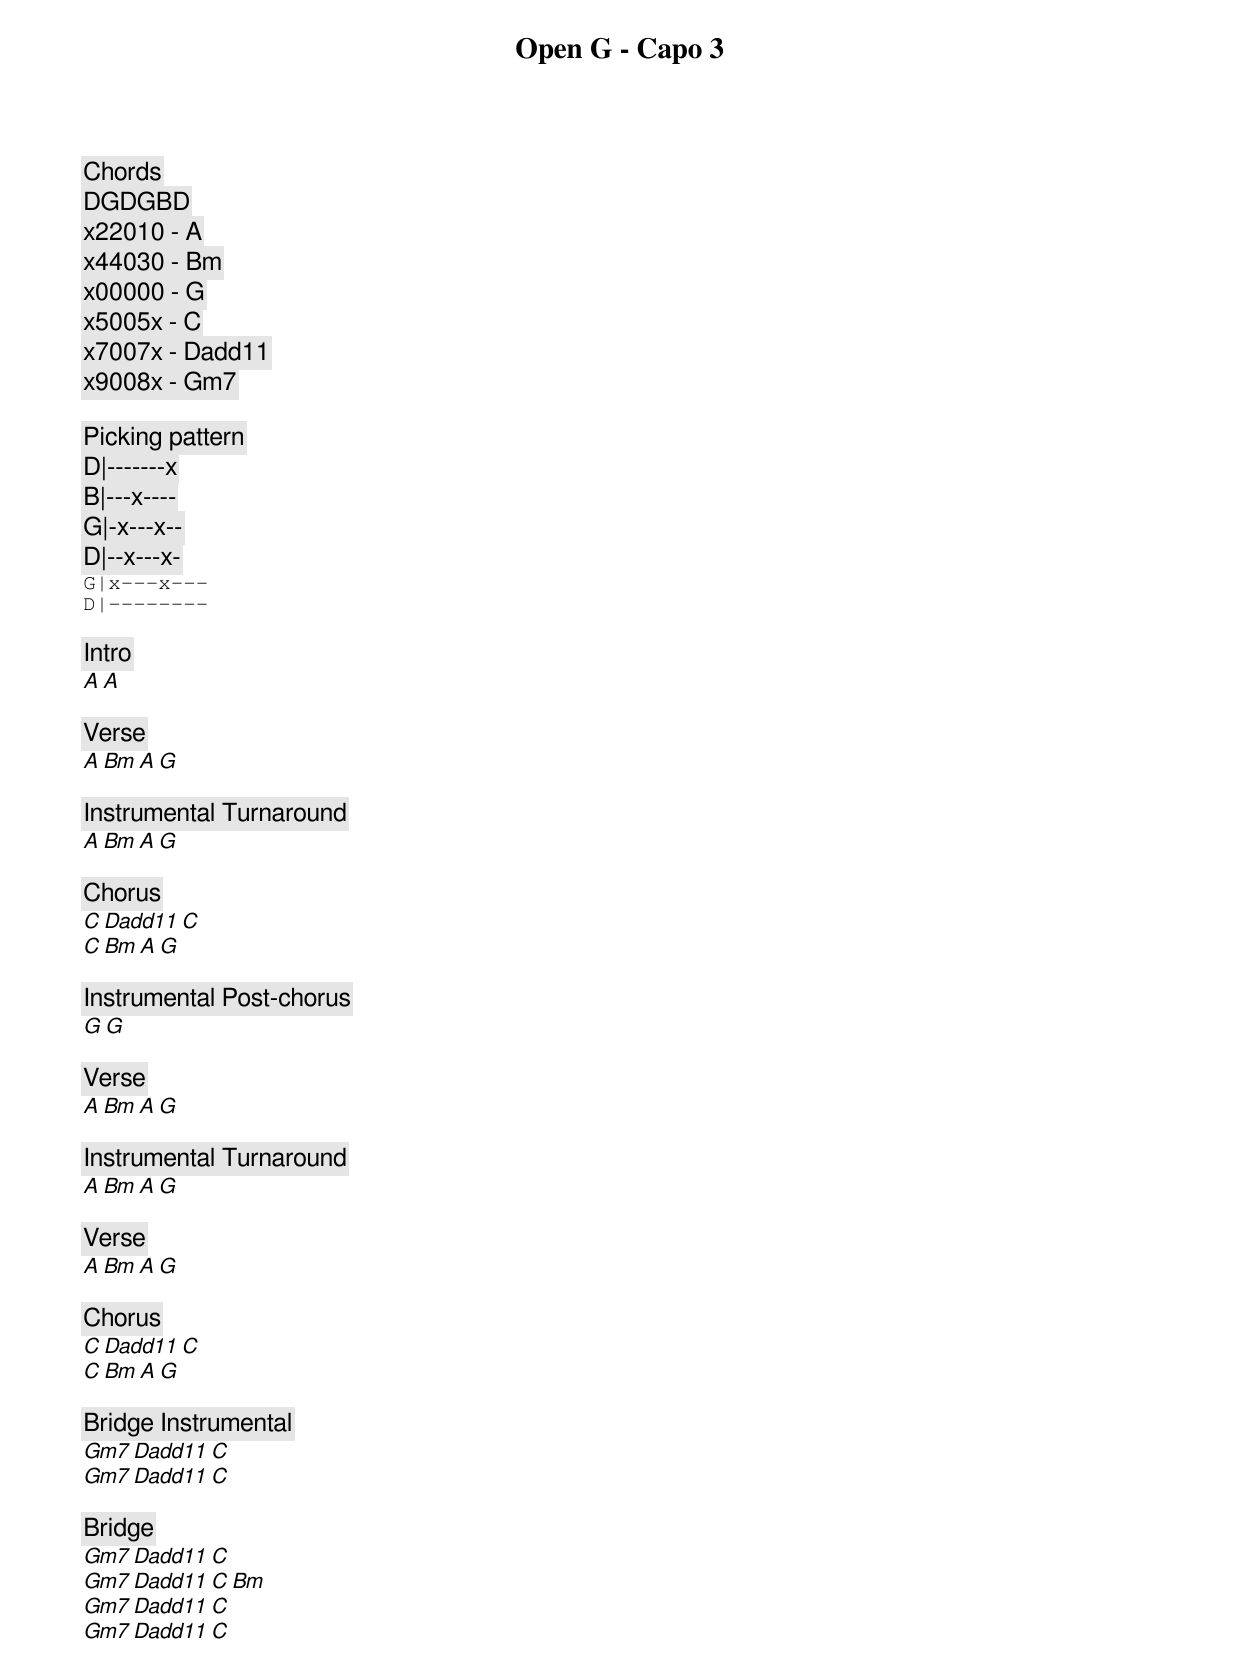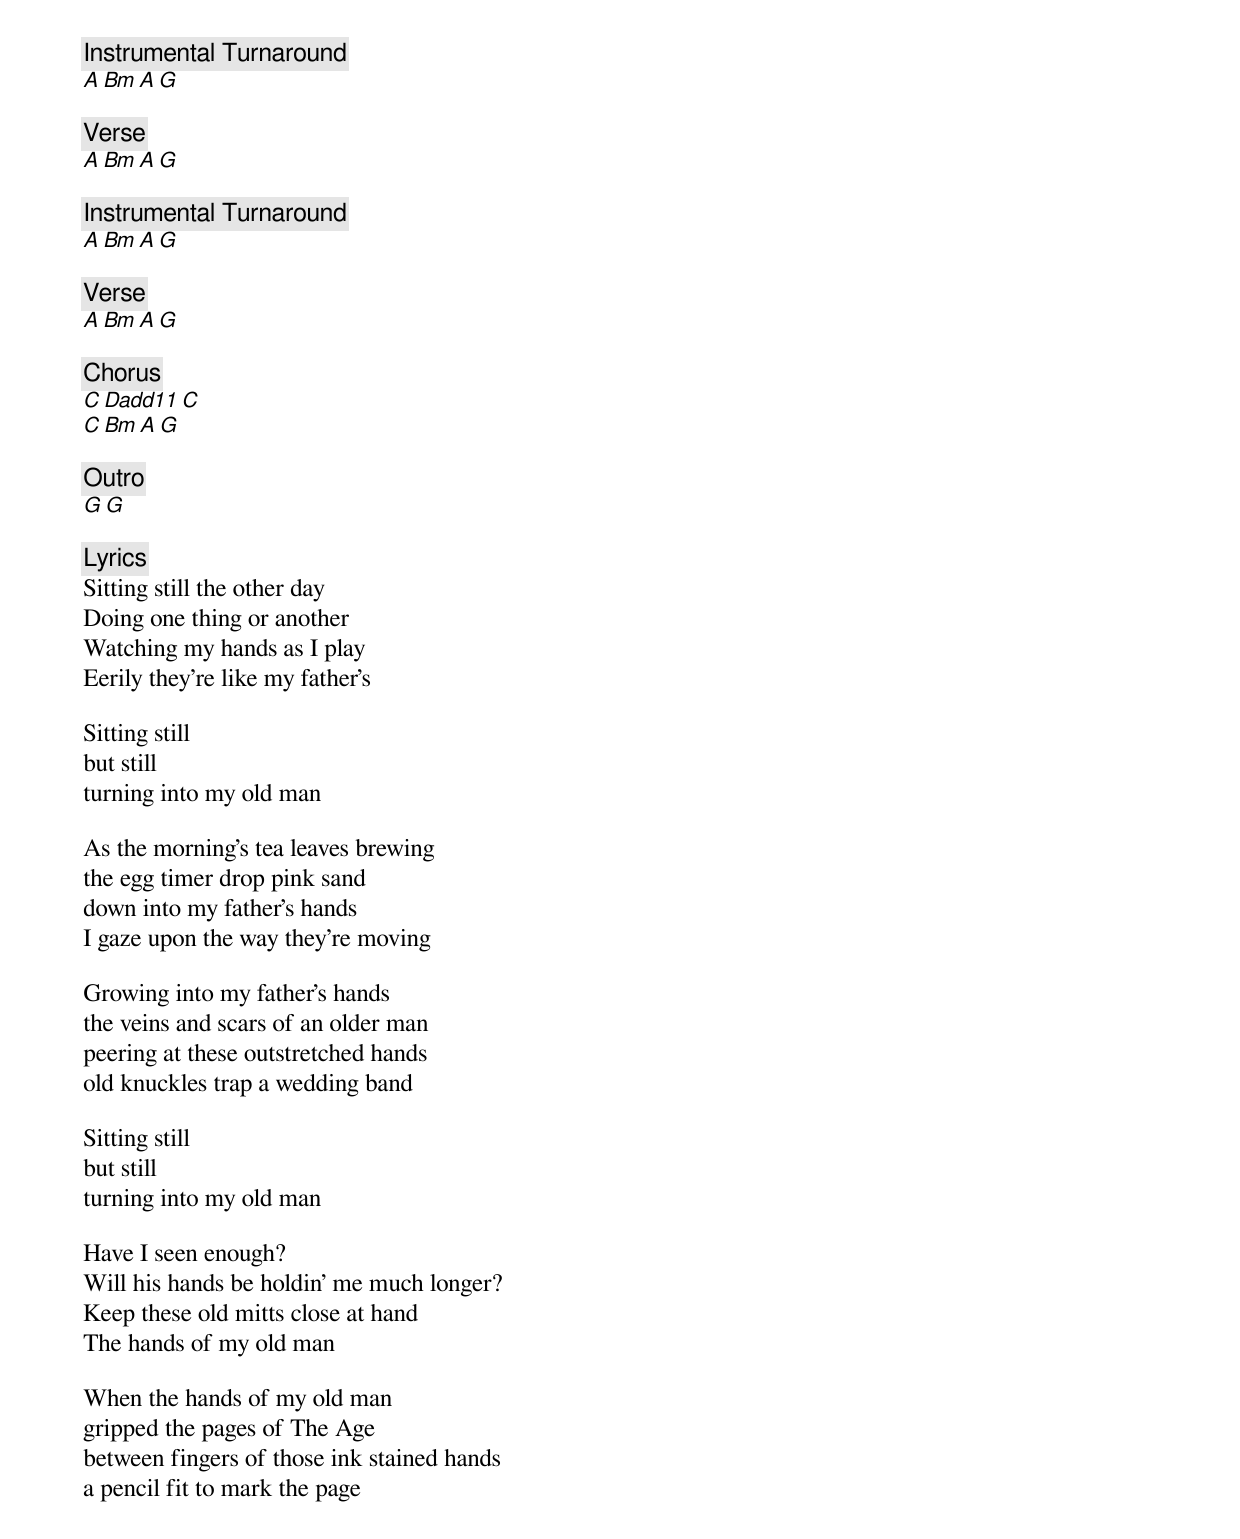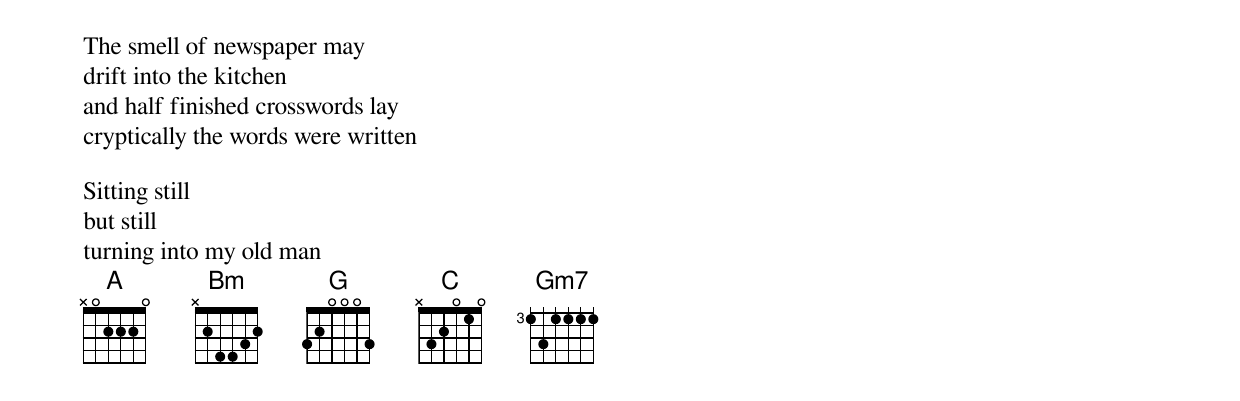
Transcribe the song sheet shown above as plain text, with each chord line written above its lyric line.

Open G - Capo 3

[Chords]
DGDGBD
x22010 - A
x44030 - Bm
x00000 - G
x5005x - C
x7007x - Dadd11
x9008x - Gm7

[Picking pattern]
D|-------x
B|---x----
G|-x---x--
D|--x---x-
G|x---x---
D|--------

[Intro]
A A

[Verse]
A Bm A G

[Instrumental Turnaround]
A Bm A G

[Chorus]
C Dadd11 C
C Bm A G

[Instrumental Post-chorus]
G G

[Verse]
A Bm A G

[Instrumental Turnaround]
A Bm A G

[Verse]
A Bm A G

[Chorus]
C Dadd11 C
C Bm A G

[Bridge Instrumental]
Gm7 Dadd11 C
Gm7 Dadd11 C

[Bridge]
Gm7 Dadd11 C
Gm7 Dadd11 C Bm
Gm7 Dadd11 C
Gm7 Dadd11 C

[Instrumental Turnaround]
A Bm A G

[Verse]
A Bm A G

[Instrumental Turnaround]
A Bm A G

[Verse]
A Bm A G

[Chorus]
C Dadd11 C
C Bm A G

[Outro]
G G

[Lyrics]
Sitting still the other day
Doing one thing or another
Watching my hands as I play
Eerily they're like my father's

Sitting still
but still
turning into my old man

As the morning's tea leaves brewing
the egg timer drop pink sand
down into my father's hands
I gaze upon the way they're moving

Growing into my father's hands
the veins and scars of an older man
peering at these outstretched hands
old knuckles trap a wedding band

Sitting still
but still
turning into my old man

Have I seen enough?
Will his hands be holdin' me much longer?
Keep these old mitts close at hand
The hands of my old man

When the hands of my old man
gripped the pages of The Age
between fingers of those ink stained hands
a pencil fit to mark the page

The smell of newspaper may
drift into the kitchen
and half finished crosswords lay
cryptically the words were written

Sitting still
but still
turning into my old man
